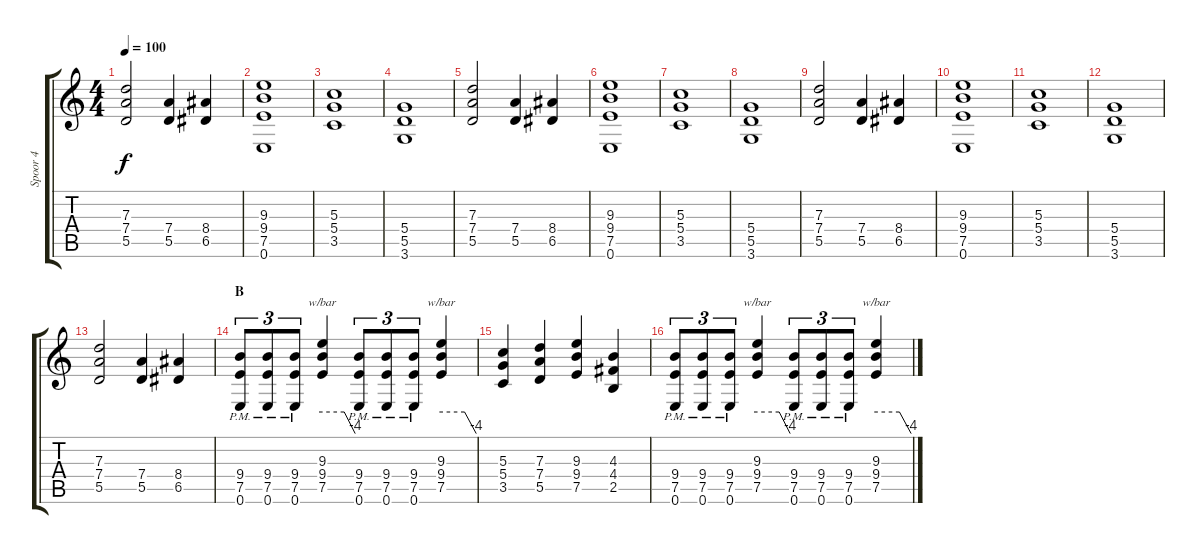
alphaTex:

\track ("Spoor 4" "Spoor 4") {instrument overdrivenguitar}
\staff {score tabs}
\tuning (E4 B3 G3 D3 A2 E2) {hide}
\ts (4 4)
\tempo 100
\clef g2
\ks c
(7.3 7.4 5.5).2{dy f} (7.4 5.5).4 (8.4 6.5).4 |
(9.3 9.4 7.5 0.6).1 |
(5.3 5.4 3.5).1 |
(5.4 5.5 3.6).1 |
(7.3 7.4 5.5).2 (7.4 5.5).4 (8.4 6.5).4 |
(9.3 9.4 7.5 0.6).1 |
(5.3 5.4 3.5).1 |
(5.4 5.5 3.6).1 |
(7.3 7.4 5.5).2 (7.4 5.5).4 (8.4 6.5).4 |
(9.3 9.4 7.5 0.6).1 |
(5.3 5.4 3.5).1 |
(5.4 5.5 3.6).1 |
(7.3 7.4 5.5).2 (7.4 5.5).4 (8.4 6.5).4 |
\section ("" "B")
(9.4{pm} 7.5{pm} 0.6{pm}).8{tu (3 2)} (9.4{pm} 7.5{pm} 0.6{pm}).8{tu (3 2)} (9.4{pm} 7.5{pm} 0.6{pm}).8{tu (3 2)} (9.3 9.4 7.5).4{tbe (custom default 0 0 40 0 60 -16)} (9.4{pm} 7.5{pm} 0.6{pm}).8{tu (3 2)} (9.4{pm} 7.5{pm} 0.6{pm}).8{tu (3 2)} (9.4{pm} 7.5{pm} 0.6{pm}).8{tu (3 2)} (9.3 9.4 7.5).4{tbe (custom default 0 0 40 0 60 -16)} |
(5.3 5.4 3.5).4 (7.3 7.4 5.5).4 (9.3 9.4 7.5).4 (4.3 4.4 2.5).4 |
(9.4{pm} 7.5{pm} 0.6{pm}).8{tu (3 2)} (9.4{pm} 7.5{pm} 0.6{pm}).8{tu (3 2)} (9.4{pm} 7.5{pm} 0.6{pm}).8{tu (3 2)} (9.3 9.4 7.5).4{tbe (custom default 0 0 40 0 60 -16)} (9.4{pm} 7.5{pm} 0.6{pm}).8{tu (3 2)} (9.4{pm} 7.5{pm} 0.6{pm}).8{tu (3 2)} (9.4{pm} 7.5{pm} 0.6{pm}).8{tu (3 2)} (9.3 9.4 7.5).4{tbe (custom default 0 0 40 0 60 -16)}
